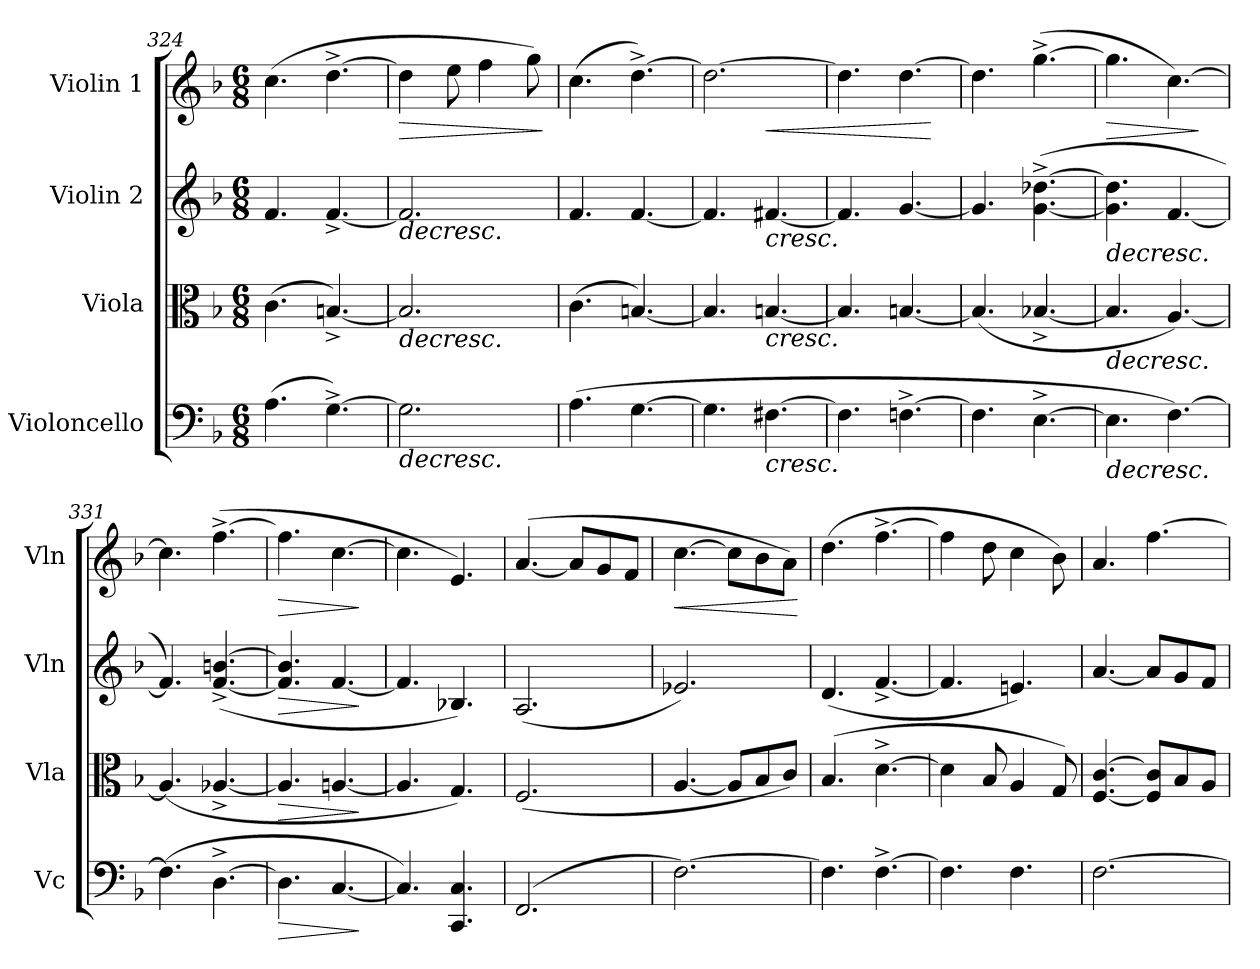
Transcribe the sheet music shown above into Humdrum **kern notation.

**kern	**dynam	**kern	**dynam	**kern	**dynam	**kern	**dynam
*part4	*part4	*part3	*part3	*part2	*part2	*part1	*part1
*staff4	*staff4	*staff3	*staff3	*staff2	*staff2	*staff1	*staff1
*I"Violoncello	*	*I"Viola	*	*I"Violin 2	*	*I"Violin 1	*
*I'Vc	*	*I'Vla	*	*I'Vln	*	*I'Vln	*
*clefF4	*	*clefC3	*	*clefG2	*	*clefG2	*
*k[b-]	*	*k[b-]	*	*k[b-]	*	*k[b-]	*
*M6/8	*	*M6/8	*	*M6/8	*	*M6/8	*
=324	=324	=324	=324	=324	=324	=324	=324
(4.A\	.	(4.c\	.	4.f/	.	(4.cc\	.
[4.G^\)	.	[4.Bn^>/)	.	[4.f^>/	.	[4.dd^>\	.
=325	=325	=325	=325	=325	=325	=325	=325
!	!LO:HP:b	!	!LO:HP:b	!	!LO:HP:b	!	!LO:HP:b
2.G\]	>	2.B/]	>	2.f/]	>	4dd\]	>
.	.	.	.	.	.	8ee\	.
.	.	.	.	.	.	4ff\	.
.	.	.	.	.	.	8gg\)	.
.	.	.	.	.	.	.	]
=326	=326	=326	=326	=326	=326	=326	=326
(4.A\	.	(4.c\	.	4.f/	.	(4.cc\	.
[4.G\	.	[4.Bn/)	.	[4.f/	.	[4.dd^\)	.
!!LO:LB:g=z
=327	=327	=327	=327	=327	=327	=327	=327
*	*	*	*	*	*	*^	*
4.G\]	.	4.Bn/]	.	4.f/]	.	2.dd\_	4.ryy	.
!	!LO:HP:b	!	!LO:HP:b	!	!LO:HP:b	!	!	!LO:HP:b
[4.F#X\	<	[4.B/	<	[4.f#X/	<	.	4.ryy	<
*	*	*	*	*	*	*v	*v	*
=328	=328	=328	=328	=328	=328	=328	=328
4.F#\]	.	4.B/]	.	4.f#/]	.	4.dd\]	.
[4.Fn^\	.	[4.Bn/	.	[4.g/	.	[4.dd\	.
.	]	.	]	.	]	.	[
=329	=329	=329	=329	=329	=329	=329	=329
4.F\]	.	(4.B/]	.	4.g/]	.	4.dd\]	.
[4.E^\	.	[4.B-X^>/	.	([4.g\^ [4.dd-X\^	.	([4.gg^>\	.
=330	=330	=330	=330	=330	=330	=330	=330
!	!LO:HP:b	!	!LO:HP:b	!	!LO:HP:b	!	!LO:HP:b
4.E\]	>	4.B-/]	>	4.g\] 4.dd-\]	>	4.gg\]	>
[4.F\)	.	[4.A/)	.	[4.f/	.	[4.cc\)	.
.	[	.	[	.	[	.	]
=331	=331	=331	=331	=331	=331	=331	=331
(4.F\]	.	(4.A/]	.	4.f/])	.	4.cc\]	.
[4.D^\	.	[4.A-X^>/	.	([4.f/^> [4.bn/^>	.	([4.ff^>\	.
=332	=332	=332	=332	=332	=332	=332	=332
!	!LO:HP:b	!	!LO:HP:b	!	!LO:HP:b	!	!LO:HP:b
4.D\]	>	4.A-/]	>	4.f/] 4.b/]	>	4.ff\]	>
[4.C/	.	[4.An/	.	[4.f/	.	[4.cc\	.
.	]	.	]	.	]	.	]
=333	=333	=333	=333	=333	=333	=333	=333
4.C/])	.	4.A/]	.	4.f/]	.	4.cc\]	.
4.CC/ 4.C/	.	4.G/)	.	4.B-X/)	.	4.e/)	.
=334	=334	=334	=334	=334	=334	=334	=334
(>2.FF/	.	(2.F/	.	(2.A/	.	([4.a/	.
.	.	.	.	.	.	8a/L]	.
.	.	.	.	.	.	8g/	.
.	.	.	.	.	.	8f/J	.
=335	=335	=335	=335	=335	=335	=335	=335
!	!	!	!	!	!	!	!LO:HP:b
[2.F\)	.	[4.A/	.	2.e-X/)	.	[4.cc\	<
.	.	8A/L]	.	.	.	8cc\L]	.
.	.	8B-/	.	.	.	8b-\	.
.	.	8c/J)	.	.	.	8a\J)	.
.	]	.	]	.	]	.	[
=336	=336	=336	=336	=336	=336	=336	=336
4.F\]	.	(4.B-/	.	(<4.d/	.	(4.dd\	.
[4.F^\	.	[4.d^\	.	[4.f^>/	.	[4.ff^\	.
=337	=337	=337	=337	=337	=337	=337	=337
4.F\]	.	4d\]	.	4.f/]	.	4ff\]	.
.	.	8B-/	.	.	.	8dd\	.
4.F\	.	4A/	.	4.en/)	.	4cc\	.
.	.	8G/)	.	.	.	8b-\)	.
=338	=338	=338	=338	=338	=338	=338	=338
*^	*	*	*	*	*	*	*
[2.F\	4.ryy	.	[4.F/ [4.c/	.	[4.a/	.	4.a/	.
.	4.ryy	.	8F/] 8c/]L	.	8a/L]	.	[4.ff\	.
.	.	.	8B-/	.	8g/	.	.	.
.	.	.	8A/J	.	8f/J	.	.	.
*v	*v	*	*	*	*	*	*	*
=	=	=	=	=	=	=	=
*-	*-	*-	*-	*-	*-	*-	*-
